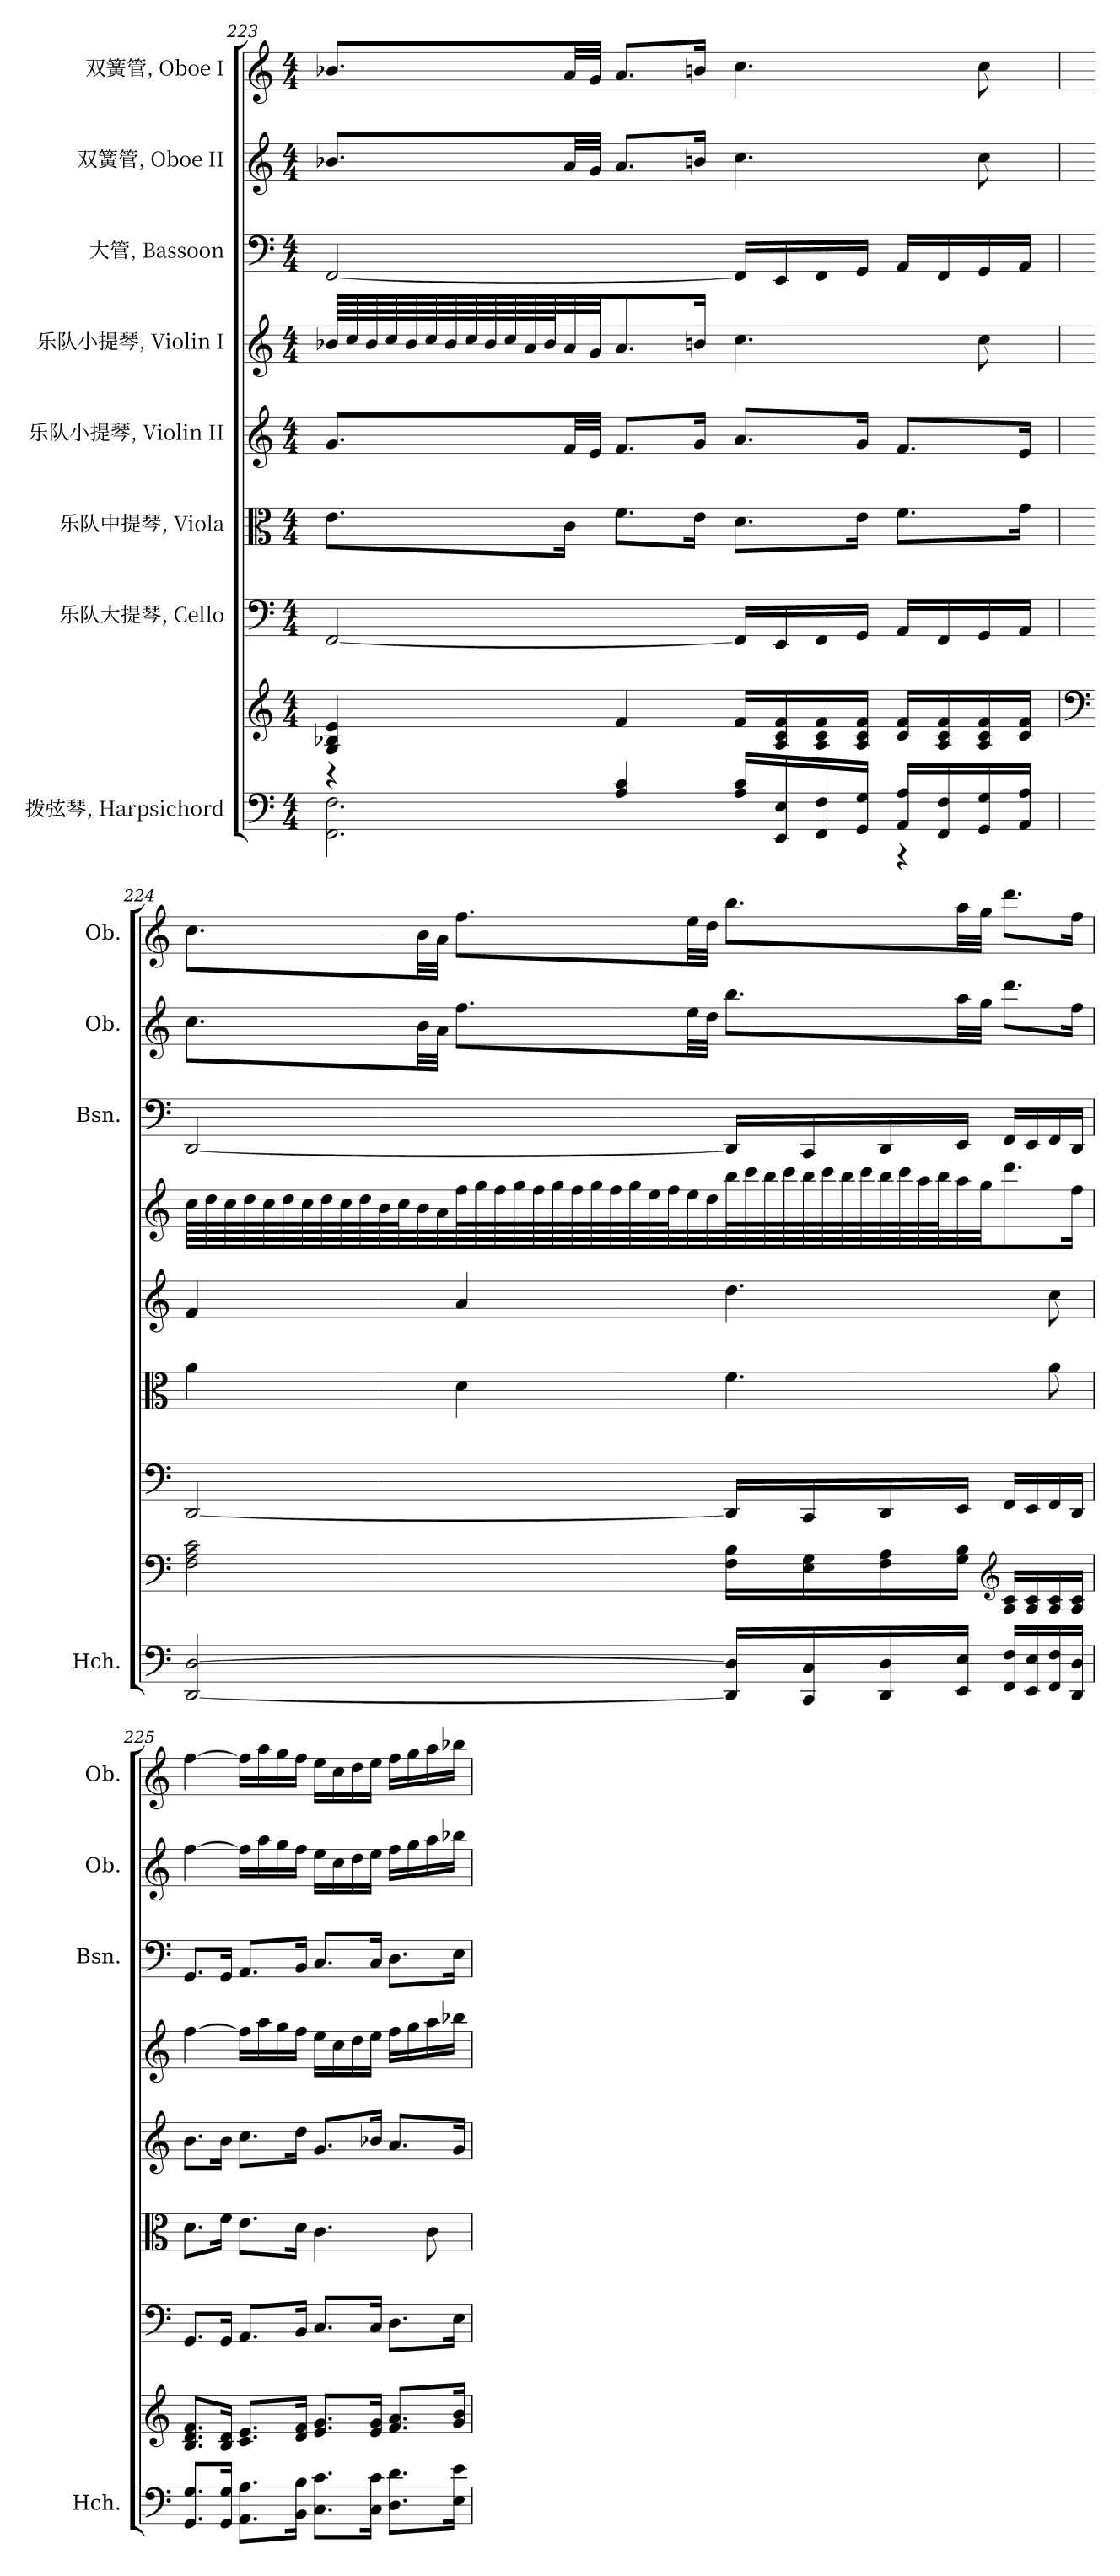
**kern	**kern	**kern	**kern	**kern	**kern	**kern	**kern	**kern
*part8	*part8	*part7	*part6	*part5	*part4	*part3	*part2	*part1
*staff9	*staff8	*staff7	*staff6	*staff5	*staff4	*staff3	*staff2	*staff1
*I"拨弦琴, Harpsichord	*	*I"乐队大提琴, Cello	*I"乐队中提琴, Viola	*I"乐队小提琴, Violin II	*I"乐队小提琴, Violin I	*I"大管, Bassoon	*I"双簧管, Oboe II	*I"双簧管, Oboe I
*I'Hch.	*	*	*	*	*	*I'Bsn.	*I'Ob.	*I'Ob.
!!LO:PB:g=z
*clefF4	*clefG2	*clefF4	*clefC3	*clefG2	*clefG2	*clefF4	*clefG2	*clefG2
*k[]	*k[]	*k[]	*k[]	*k[]	*k[]	*k[]	*k[]	*k[]
*M4/4	*M4/4	*M4/4	*M4/4	*M4/4	*M4/4	*M4/4	*M4/4	*M4/4
=223	=223	=223	=223	=223	=223	=223	=223	=223
*^	*	*	*	*	*	*	*	*
4r	2.FF\ 2.F\	4G/ 4B-X/ 4e/	[2FF/	8.e\L	8.g/L	64b-X/LLLL	[2FF/	8.b-X/L	8.b-X/L
.	.	.	.	.	.	64cc/	.	.	.
.	.	.	.	.	.	64b-/	.	.	.
.	.	.	.	.	.	64cc/	.	.	.
.	.	.	.	.	.	64b-/	.	.	.
.	.	.	.	.	.	64cc/	.	.	.
.	.	.	.	.	.	64b-/	.	.	.
.	.	.	.	.	.	64cc/	.	.	.
.	.	.	.	.	.	64b-/	.	.	.
.	.	.	.	.	.	64cc/	.	.	.
.	.	.	.	.	.	64a/	.	.	.
.	.	.	.	.	.	64b-/J	.	.	.
.	.	.	.	16c\Jk	32f/LL	32a/	.	32a/LL	32a/LL
.	.	.	.	.	32e/JJJ	32g/JJ	.	32g/JJJ	32g/JJJ
4A/ 4c/	.	4f/	.	8.f\L	8.f/L	8.a/	.	8.a/L	8.a/L
.	.	.	.	16e\Jk	16g/Jk	16bn/Jk	.	16bn/Jk	16bn/Jk
16A/ 16c/LL	.	16f/LL	16FF/LL]	8.d\L	8.a/L	4.cc\	16FF/LL]	4.cc\	4.cc\
16EE/ 16E/	.	16A/ 16c/ 16f/	16EE/	.	.	.	16EE/	.	.
16FF/ 16F/	.	16A/ 16c/ 16f/	16FF/	.	.	.	16FF/	.	.
16GG/ 16G/JJ	.	16A/ 16c/ 16f/JJ	16GG/JJ	16e\Jk	16g/Jk	.	16GG/JJ	.	.
16AA/ 16A/LL	4r	16c/ 16f/LL	16AA/LL	8.f\L	8.f/L	.	16AA/LL	.	.
16FF/ 16F/	.	16A/ 16c/ 16f/	16FF/	.	.	.	16FF/	.	.
16GG/ 16G/	.	16A/ 16c/ 16f/	16GG/	.	.	8cc\	16GG/	8cc\	8cc\
16AA/ 16A/JJ	.	16c/ 16f/JJ	16AA/JJ	16g\Jk	16e/Jk	.	16AA/JJ	.	.
*v	*v	*	*	*	*	*	*	*	*
!!LO:PB:g=z
=224	=224	=224	=224	=224	=224	=224	=224	=224
*	*clefF4	*	*	*	*	*	*	*
[2DD/ [2D/	2F\ 2A\ 2c\	[2DD/	4a\	4f/	64cc\LLLL	[2DD/	8.cc\L	8.cc\L
.	.	.	.	.	64dd\	.	.	.
.	.	.	.	.	64cc\	.	.	.
.	.	.	.	.	64dd\	.	.	.
.	.	.	.	.	64cc\	.	.	.
.	.	.	.	.	64dd\	.	.	.
.	.	.	.	.	64cc\	.	.	.
.	.	.	.	.	64dd\	.	.	.
.	.	.	.	.	64cc\	.	.	.
.	.	.	.	.	64dd\	.	.	.
.	.	.	.	.	64b\	.	.	.
.	.	.	.	.	64cc\J	.	.	.
.	.	.	.	.	32b\	.	32b\LL	32b\LL
.	.	.	.	.	32a\	.	32a\JJJ	32a\JJJ
.	.	.	4d\	4a/	64ff\L	.	8.ff\L	8.ff\L
.	.	.	.	.	64gg\	.	.	.
.	.	.	.	.	64ff\	.	.	.
.	.	.	.	.	64gg\	.	.	.
.	.	.	.	.	64ff\	.	.	.
.	.	.	.	.	64gg\	.	.	.
.	.	.	.	.	64ff\	.	.	.
.	.	.	.	.	64gg\	.	.	.
.	.	.	.	.	64ff\	.	.	.
.	.	.	.	.	64gg\	.	.	.
.	.	.	.	.	64ee\	.	.	.
.	.	.	.	.	64ff\J	.	.	.
.	.	.	.	.	32ee\	.	32ee\LL	32ee\LL
.	.	.	.	.	32dd\	.	32dd\JJJ	32dd\JJJ
16DD/] 16D/]LL	16F\ 16B\LL	16DD/LL]	4.f\	4.dd\	64bb\L	16DD/LL]	8.bb\L	8.bb\L
.	.	.	.	.	64ccc\	.	.	.
.	.	.	.	.	64bb\	.	.	.
.	.	.	.	.	64ccc\	.	.	.
16CC/ 16C/	16E\ 16G\	16CC/	.	.	64bb\	16CC/	.	.
.	.	.	.	.	64ccc\	.	.	.
.	.	.	.	.	64bb\	.	.	.
.	.	.	.	.	64ccc\	.	.	.
16DD/ 16D/	16F\ 16A\	16DD/	.	.	64bb\	16DD/	.	.
.	.	.	.	.	64ccc\	.	.	.
.	.	.	.	.	64aa\	.	.	.
.	.	.	.	.	64bb\J	.	.	.
16EE/ 16E/JJ	16G\ 16B\JJ	16EE/JJ	.	.	32aa\	16EE/JJ	32aa\LL	32aa\LL
.	.	.	.	.	32gg\JJ	.	32gg\JJJ	32gg\JJJ
*	*clefG2	*	*	*	*	*	*	*
16FF/ 16F/LL	16A/ 16c/LL	16FF/LL	.	.	8.ddd\	16FF/LL	8.ddd\L	8.ddd\L
16EE/ 16E/	16A/ 16c/	16EE/	.	.	.	16EE/	.	.
16FF/ 16F/	16A/ 16c/	16FF/	8a\	8cc\	.	16FF/	.	.
16DD/ 16D/JJ	16A/ 16c/JJ	16DD/JJ	.	.	16ff\Jk	16DD/JJ	16ff\Jk	16ff\Jk
!!LO:PB:g=z
=225	=225	=225	=225	=225	=225	=225	=225	=225
8.GG/ 8.G/L	8.B/ 8.d/ 8.f/L	8.GG/L	8.d\L	8.b\L	[4ff\	8.GG/L	[4ff\	[4ff\
16GG/ 16G/Jk	16B/ 16d/Jk	16GG/Jk	16f\Jk	16b\Jk	.	16GG/Jk	.	.
8.AA\ 8.A\L	8.c/ 8.e/L	8.AA/L	8.e\L	8.cc\L	16ff\LL]	8.AA/L	16ff\LL]	16ff\LL]
.	.	.	.	.	16aa\	.	16aa\	16aa\
.	.	.	.	.	16gg\	.	16gg\	16gg\
16BB\ 16B\Jk	16d/ 16f/Jk	16BB/Jk	16d\Jk	16dd\Jk	16ff\JJ	16BB/Jk	16ff\JJ	16ff\JJ
8.C\ 8.c\L	8.e/ 8.g/L	8.C/L	4.c\	8.g/L	16ee\LL	8.C/L	16ee\LL	16ee\LL
.	.	.	.	.	16cc\	.	16cc\	16cc\
.	.	.	.	.	16dd\	.	16dd\	16dd\
16C\ 16c\Jk	16e/ 16g/Jk	16C/Jk	.	16b-X/Jk	16ee\JJ	16C/Jk	16ee\JJ	16ee\JJ
8.D\ 8.d\L	8.f/ 8.a/L	8.D\L	.	8.a/L	16ff\LL	8.D\L	16ff\LL	16ff\LL
.	.	.	.	.	16gg\	.	16gg\	16gg\
.	.	.	8c\	.	16aa\	.	16aa\	16aa\
16E\ 16e\Jk	16g/ 16b/Jk	16E\Jk	.	16g/Jk	16bb-X\JJ	16E\Jk	16bb-X\JJ	16bb-X\JJ
=	=	=	=	=	=	=	=	=
*-	*-	*-	*-	*-	*-	*-	*-	*-
